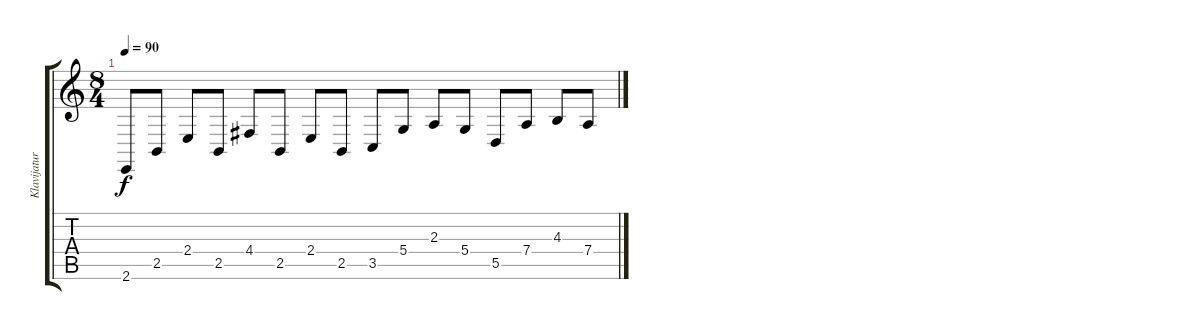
\track ("Klavijature" "Klavijatur") {instrument stringensemble1}
\staff {score tabs}
\tuning (E4 B3 G3 D3 A2 D2) {hide}
\ts (8 4)
\tempo 90
\clef g2
\ks c
2.6.8{dy f} 2.5.8 2.4.8 2.5.8 4.4.8 2.5.8 2.4.8 2.5.8 3.5.8 5.4.8 2.3.8 5.4.8 5.5.8 7.4.8 4.3.8 7.4.8
